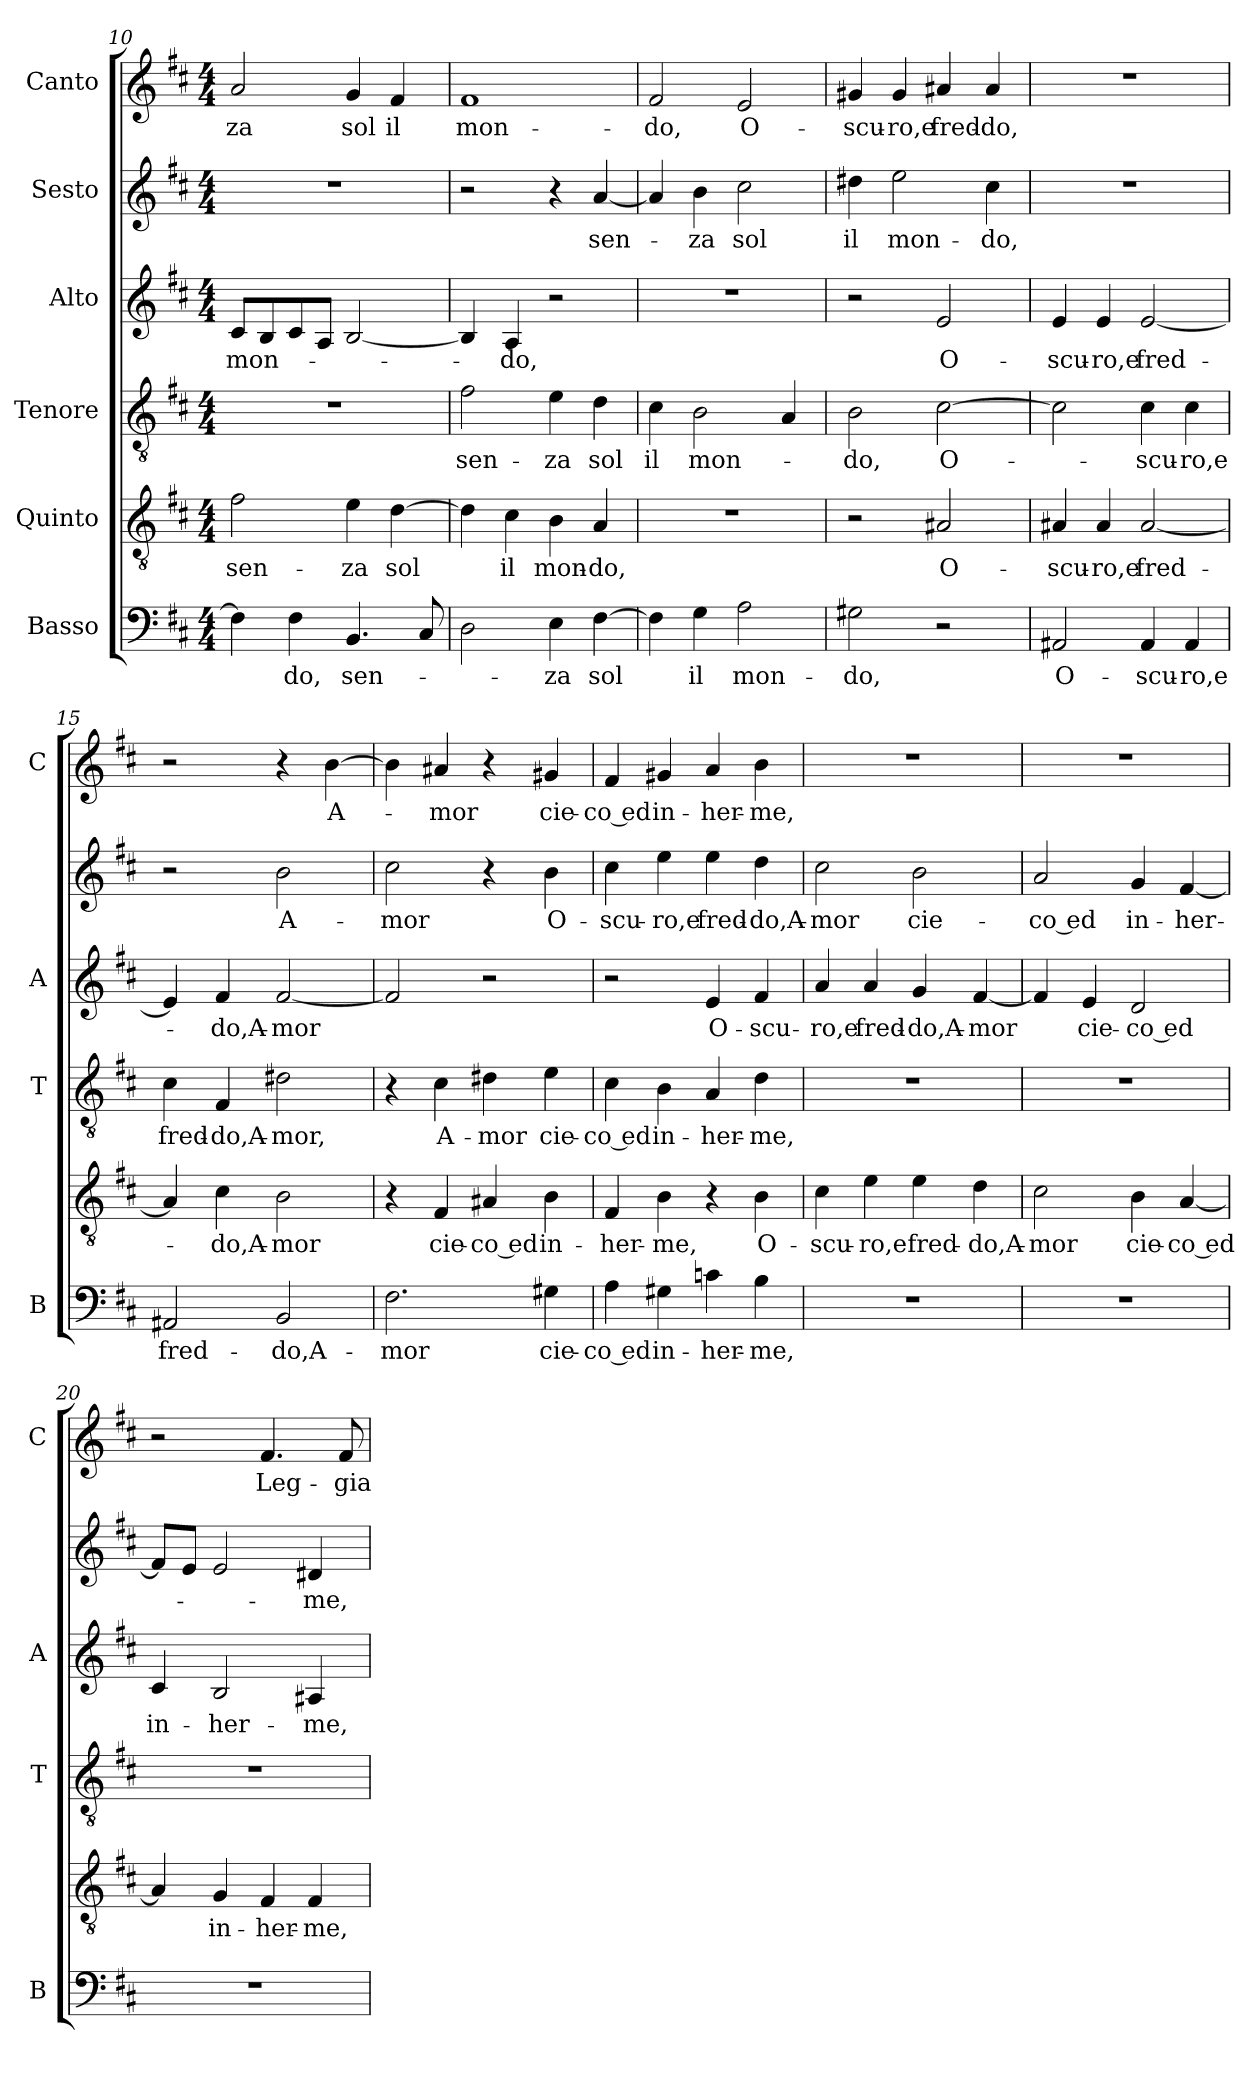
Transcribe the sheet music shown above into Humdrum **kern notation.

**kern	**text	**kern	**text	**kern	**text	**kern	**text	**kern	**text	**kern	**text
*part6	*part6	*part5	*part5	*part4	*part4	*part3	*part3	*part2	*part2	*part1	*part1
*staff6	*staff6	*staff5	*staff5	*staff4	*staff4	*staff3	*staff3	*staff2	*staff2	*staff1	*staff1
*I"Basso	*	*I"Quinto	*	*I"Tenore	*	*I"Alto	*	*I"Sesto	*	*I"Canto	*
*I'B	*	*	*	*I'T	*	*I'A	*	*	*	*I'C	*
*clefF4	*	*clefGv2	*	*clefGv2	*	*clefG2	*	*clefG2	*	*clefG2	*
*k[f#c#]	*	*k[f#c#]	*	*k[f#c#]	*	*k[f#c#]	*	*k[f#c#]	*	*k[f#c#]	*
*D:	*	*D:	*	*D:	*	*D:	*	*D:	*	*D:	*
*M4/4	*	*M4/4	*	*M4/4	*	*M4/4	*	*M4/4	*	*M4/4	*
=10	=10	=10	=10	=10	=10	=10	=10	=10	=10	=10	=10
!	!	!	!LO:LY:b	!	!	!	!LO:LY:b	!	!	!	!LO:LY:b
4F#\]	.	2f#\	sen-	1r	.	8c#/L	mon-	1r	.	2a/	-za
.	.	.	.	.	.	8B/	.	.	.	.	.
!	!LO:LY:b	!	!	!	!	!	!	!	!	!	!
4F#\	-do,	.	.	.	.	8c#/	.	.	.	.	.
.	.	.	.	.	.	8A/J	.	.	.	.	.
!	!LO:LY:b	!	!LO:LY:b	!	!	!	!	!	!	!	!LO:LY:b
4.BB/	sen-	4e\	-za	.	.	[2B/	.	.	.	4g/	sol
!	!	!	!LO:LY:b	!	!	!	!	!	!	!	!LO:LY:b
.	.	[4d\	sol	.	.	.	.	.	.	4f#/	il
8C#/	.	.	.	.	.	.	.	.	.	.	.
=11	=11	=11	=11	=11	=11	=11	=11	=11	=11	=11	=11
!	!	!	!	!	!LO:LY:b	!	!	!	!	!	!LO:LY:b
2D\	.	4d\]	.	2f#\	sen-	4B/]	.	2r	.	1f#	mon-
!	!	!	!LO:LY:b	!	!	!	!LO:LY:b	!	!	!	!
.	.	4c#\	il	.	.	4A/	-do,	.	.	.	.
!	!LO:LY:b	!	!LO:LY:b	!	!LO:LY:b	!	!	!	!	!	!
4E\	-za	4B\	mon-	4e\	-za	2r	.	4r	.	.	.
!	!LO:LY:b	!	!LO:LY:b	!	!LO:LY:b	!	!	!	!LO:LY:b	!	!
[4F#\	sol	4A/	-do,	4d\	sol	.	.	[4a/	sen-	.	.
=12	=12	=12	=12	=12	=12	=12	=12	=12	=12	=12	=12
!	!	!	!	!	!LO:LY:b	!	!	!	!	!	!LO:LY:b
4F#\]	.	1r	.	4c#\	il	1r	.	4a/]	.	2f#/	-do,
!	!LO:LY:b	!	!	!	!LO:LY:b	!	!	!	!LO:LY:b	!	!
4G\	il	.	.	2B\	mon-	.	.	4b\	-za	.	.
!	!LO:LY:b	!	!	!	!	!	!	!	!LO:LY:b	!	!LO:LY:b
2A\	mon-	.	.	.	.	.	.	2cc#\	sol	2e/	O-
.	.	.	.	4A/	.	.	.	.	.	.	.
=13	=13	=13	=13	=13	=13	=13	=13	=13	=13	=13	=13
!	!LO:LY:b	!	!	!	!LO:LY:b	!	!	!	!LO:LY:b	!	!LO:LY:b
2G#X\	-do,	2r	.	2B\	-do,	2r	.	4dd#X\	il	4g#X/	-scu-
!	!	!	!	!	!	!	!	!	!LO:LY:b	!	!LO:LY:b
.	.	.	.	.	.	.	.	2ee\	mon-	4g#/	-ro,e
!	!	!	!LO:LY:b	!	!LO:LY:b	!	!LO:LY:b	!	!	!	!LO:LY:b
2r	.	2A#X/	O-	[2c#\	O-	2e/	O-	.	.	4a#X/	fred-
!	!	!	!	!	!	!	!	!	!LO:LY:b	!	!LO:LY:b
.	.	.	.	.	.	.	.	4cc#\	-do,	4a#/	-do,
=14	=14	=14	=14	=14	=14	=14	=14	=14	=14	=14	=14
!	!LO:LY:b	!	!LO:LY:b	!	!	!	!LO:LY:b	!	!	!	!
2AA#X/	O-	4A#X/	-scu-	2c#\]	.	4e/	-scu-	1r	.	1r	.
!	!	!	!LO:LY:b	!	!	!	!LO:LY:b	!	!	!	!
.	.	4A#/	-ro,e	.	.	4e/	-ro,e	.	.	.	.
!	!LO:LY:b	!	!LO:LY:b	!	!LO:LY:b	!	!LO:LY:b	!	!	!	!
4AA#/	-scu-	[2A#/	fred-	4c#\	-scu-	[2e/	fred-	.	.	.	.
!	!LO:LY:b	!	!	!	!LO:LY:b	!	!	!	!	!	!
4AA#/	-ro,e	.	.	4c#\	-ro,e	.	.	.	.	.	.
!!LO:PB:g=z
=15	=15	=15	=15	=15	=15	=15	=15	=15	=15	=15	=15
!	!LO:LY:b	!	!	!	!LO:LY:b	!	!	!	!	!	!
2AA#X/	fred-	4A#/]	.	4c#\	fred-	4e/]	.	2r	.	2r	.
!	!	!	!LO:LY:b	!	!LO:LY:b	!	!LO:LY:b	!	!	!	!
.	.	4c#\	-do,A-	4F#/	-do,A-	4f#/	-do,A-	.	.	.	.
!	!LO:LY:b	!	!LO:LY:b	!	!LO:LY:b	!	!LO:LY:b	!	!LO:LY:b	!	!
2BB/	-do,A-	2B\	-mor	2d#X\	-mor,	[2f#/	-mor	2b\	A-	4r	.
!	!	!	!	!	!	!	!	!	!	!	!LO:LY:b
.	.	.	.	.	.	.	.	.	.	[4b\	A-
=16	=16	=16	=16	=16	=16	=16	=16	=16	=16	=16	=16
!	!LO:LY:b	!	!	!	!	!	!	!	!LO:LY:b	!	!
2.F#\	-mor	4r	.	4r	.	2f#/]	.	2cc#\	-mor	4b\]	.
!	!	!	!LO:LY:b	!	!LO:LY:b	!	!	!	!	!	!LO:LY:b
.	.	4F#/	cie-	4c#\	A-	.	.	.	.	4a#X/	-mor
!	!	!	!LO:LY:b	!	!LO:LY:b	!	!	!	!	!	!
.	.	4A#X/	-co ed	4d#X\	-mor	2r	.	4r	.	4r	.
!	!LO:LY:b	!	!LO:LY:b	!	!LO:LY:b	!	!	!	!LO:LY:b	!	!LO:LY:b
4G#X\	cie-	4B\	in-	4e\	cie-	.	.	4b\	O-	4g#X/	cie-
=17	=17	=17	=17	=17	=17	=17	=17	=17	=17	=17	=17
!	!LO:LY:b	!	!LO:LY:b	!	!LO:LY:b	!	!	!	!LO:LY:b	!	!LO:LY:b
4A\	-co ed	4F#/	-her-	4c#\	-co ed	2r	.	4cc#\	-scu-	4f#/	-co ed
!	!LO:LY:b	!	!LO:LY:b	!	!LO:LY:b	!	!	!	!LO:LY:b	!	!LO:LY:b
4G#X\	in-	4B\	-me,	4B\	in-	.	.	4ee\	-ro,e	4g#X/	in-
!	!LO:LY:b	!	!	!	!LO:LY:b	!	!LO:LY:b	!	!LO:LY:b	!	!LO:LY:b
4cn\	-her-	4r	.	4A/	-her-	4e/	O-	4ee\	fred-	4a/	-her-
!	!LO:LY:b	!	!LO:LY:b	!	!LO:LY:b	!	!LO:LY:b	!	!LO:LY:b	!	!LO:LY:b
4B\	-me,	4B\	O-	4d\	-me,	4f#/	-scu-	4dd\	-do,A-	4b\	-me,
=18	=18	=18	=18	=18	=18	=18	=18	=18	=18	=18	=18
!	!	!	!LO:LY:b	!	!	!	!LO:LY:b	!	!LO:LY:b	!	!
1r	.	4c#\	-scu-	1r	.	4a/	-ro,e	2cc#\	-mor	1r	.
!	!	!	!LO:LY:b	!	!	!	!LO:LY:b	!	!	!	!
.	.	4e\	-ro,e	.	.	4a/	fred-	.	.	.	.
!	!	!	!LO:LY:b	!	!	!	!LO:LY:b	!	!LO:LY:b	!	!
.	.	4e\	fred-	.	.	4g/	-do,A-	2b\	cie-	.	.
!	!	!	!LO:LY:b	!	!	!	!LO:LY:b	!	!	!	!
.	.	4d\	-do,A-	.	.	[4f#/	-mor	.	.	.	.
=19	=19	=19	=19	=19	=19	=19	=19	=19	=19	=19	=19
!	!	!	!LO:LY:b	!	!	!	!	!	!LO:LY:b	!	!
1r	.	2c#\	-mor	1r	.	4f#/]	.	2a/	-co ed	1r	.
!	!	!	!	!	!	!	!LO:LY:b	!	!	!	!
.	.	.	.	.	.	4e/	cie-	.	.	.	.
!	!	!	!LO:LY:b	!	!	!	!LO:LY:b	!	!LO:LY:b	!	!
.	.	4B\	cie-	.	.	2d/	-co ed	4g/	in-	.	.
!	!	!	!LO:LY:b	!	!	!	!	!	!LO:LY:b	!	!
.	.	[4A/	-co ed	.	.	.	.	[4f#/	-her-	.	.
=20	=20	=20	=20	=20	=20	=20	=20	=20	=20	=20	=20
!	!	!	!	!	!	!	!LO:LY:b	!	!	!	!
1r	.	4A/]	.	1r	.	4c#/	in-	8f#/L]	.	2r	.
.	.	.	.	.	.	.	.	8e/J	.	.	.
!	!	!	!LO:LY:b	!	!	!	!LO:LY:b	!	!	!	!
.	.	4G/	in-	.	.	2B/	-her-	2e/	.	.	.
!	!	!	!LO:LY:b	!	!	!	!	!	!	!	!LO:LY:b
.	.	4F#/	-her-	.	.	.	.	.	.	4.f#/	Leg-
!	!	!	!LO:LY:b	!	!	!	!LO:LY:b	!	!LO:LY:b	!	!
.	.	4F#/	-me,	.	.	4A#X/	-me,	4d#X/	-me,	.	.
!	!	!	!	!	!	!	!	!	!	!	!LO:LY:b
.	.	.	.	.	.	.	.	.	.	8f#/	-gia-
=	=	=	=	=	=	=	=	=	=	=	=
*-	*-	*-	*-	*-	*-	*-	*-	*-	*-	*-	*-
